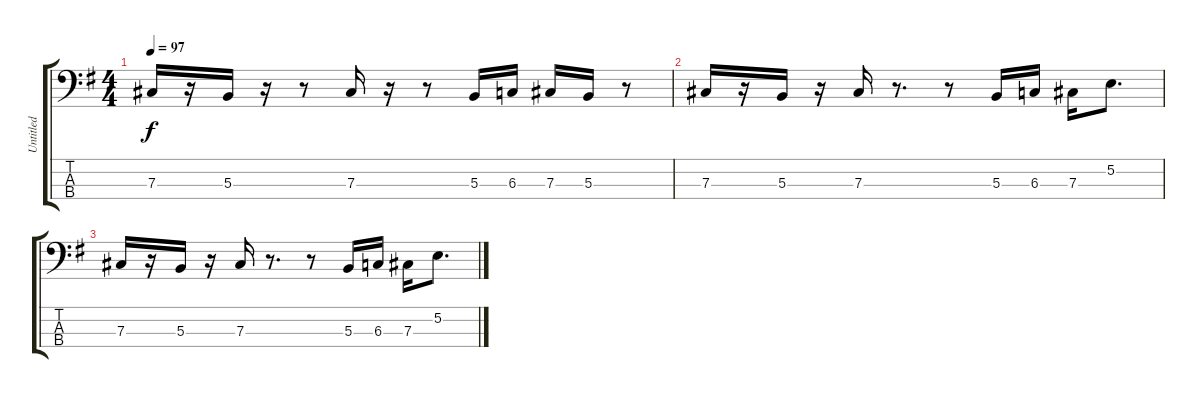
\track ("Untitled" "Untitled") {instrument electricbassfinger}
\staff {score tabs}
\tuning (E2 B1 Gb1 Db1) {hide}
\ts (4 4)
\tempo 97
\clef f4
\ks g
7.3.16{dy f} r.16 5.3.16 r.16 r.8 7.3.16 r.16 r.8 5.3.16 6.3.16 7.3.16 5.3.16 r.8 |
7.3.16 r.16 5.3.16 r.16 7.3.16 r.8{d} r.8 5.3.16 6.3.16 7.3.16 5.2.8{d} |
7.3.16 r.16 5.3.16 r.16 7.3.16 r.8{d} r.8 5.3.16 6.3.16 7.3.16 5.2.8{d}
